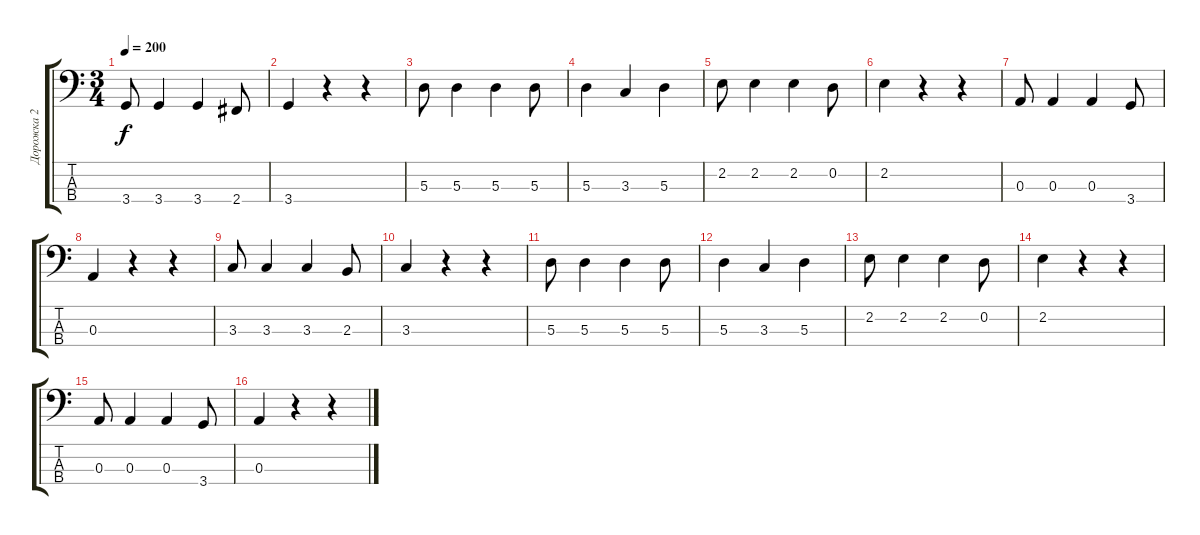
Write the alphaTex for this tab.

\track ("Дорожка 2" "Дорожка 2") {instrument electricbasspick}
\staff {score tabs}
\tuning (G2 D2 A1 E1) {hide}
\ts (3 4)
\tempo 200
\clef f4
\ks c
3.4.8{dy f} 3.4.4 3.4.4 2.4.8 |
3.4.4 r.4 r.4 |
5.3.8 5.3.4 5.3.4 5.3.8 |
5.3.4 3.3.4 5.3.4 |
2.2.8 2.2.4 2.2.4 0.2.8 |
2.2.4 r.4 r.4 |
0.3.8 0.3.4 0.3.4 3.4.8 |
0.3.4 r.4 r.4 |
3.3.8 3.3.4 3.3.4 2.3.8 |
3.3.4 r.4 r.4 |
5.3.8 5.3.4 5.3.4 5.3.8 |
5.3.4 3.3.4 5.3.4 |
2.2.8 2.2.4 2.2.4 0.2.8 |
2.2.4 r.4 r.4 |
0.3.8 0.3.4 0.3.4 3.4.8 |
0.3.4 r.4 r.4
